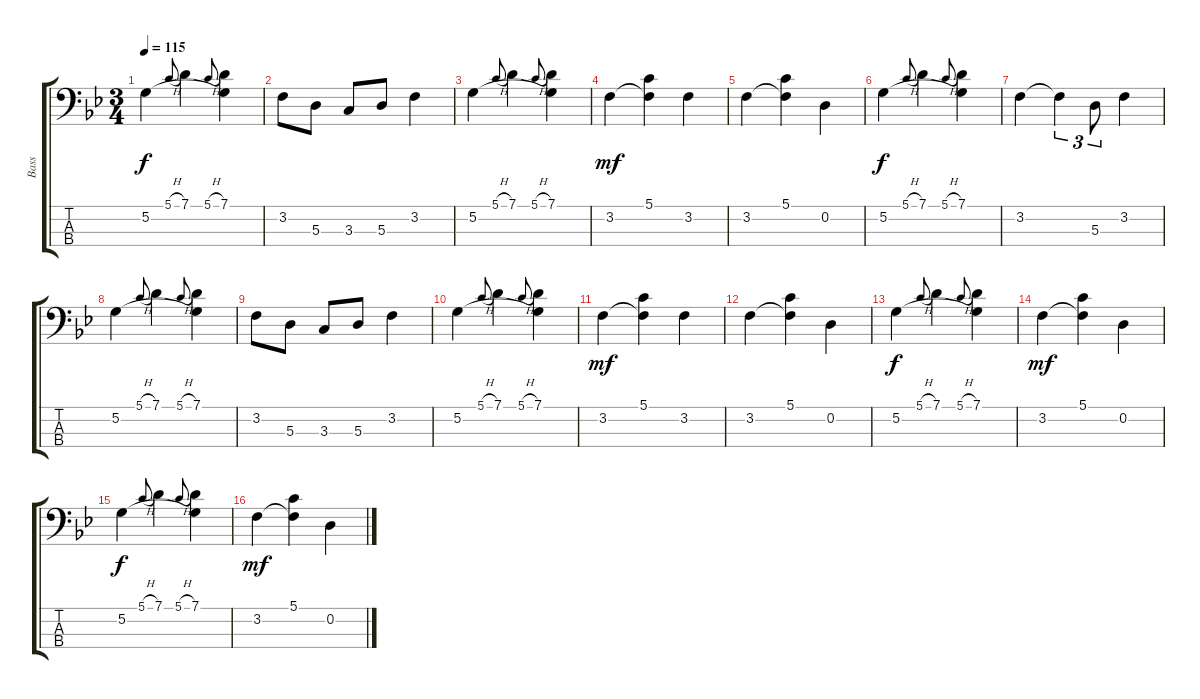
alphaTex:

\track ("Bass" "Bass") {instrument electricbassfinger}
\staff {score tabs}
\tuning (G2 D2 A1 E1) {hide}
\ts (3 4)
\tempo 115
\clef f4
\ks gminor
5.2.4{dy f} 5.1{h}.8{gr onbeat} 7.1.4 5.1{h}.8{gr onbeat} (7.1 5.2{t}).4 |
3.2.8 5.3.8 3.3.8 5.3.8 3.2.4 |
5.2.4 5.1{h}.8{gr onbeat} 7.1.4 5.1{h}.8{gr onbeat} (7.1 5.2{t}).4 |
3.2.4{dy mf} (5.1 3.2{t}).4 3.2.4 |
3.2.4 (5.1 3.2{t}).4 0.2.4 |
5.2.4{dy f} 5.1{h}.8{gr onbeat} 7.1.4 5.1{h}.8{gr onbeat} (7.1 5.2{t}).4 |
3.2.4 3.2{t}.4{tu (3 2)} 5.3.8{tu (3 2)} 3.2.4 |
5.2.4 5.1{h}.8{gr onbeat} 7.1.4 5.1{h}.8{gr onbeat} (7.1 5.2{t}).4 |
3.2.8 5.3.8 3.3.8 5.3.8 3.2.4 |
5.2.4 5.1{h}.8{gr onbeat} 7.1.4 5.1{h}.8{gr onbeat} (7.1 5.2{t}).4 |
3.2.4{dy mf} (5.1 3.2{t}).4 3.2.4 |
3.2.4 (5.1 3.2{t}).4 0.2.4 |
5.2.4{dy f} 5.1{h}.8{gr onbeat} 7.1.4 5.1{h}.8{gr onbeat} (7.1 5.2{t}).4 |
3.2.4{dy mf} (5.1 3.2{t}).4 0.2.4 |
5.2.4{dy f} 5.1{h}.8{gr onbeat} 7.1.4 5.1{h}.8{gr onbeat} (7.1 5.2{t}).4 |
3.2.4{dy mf} (5.1 3.2{t}).4 0.2.4
